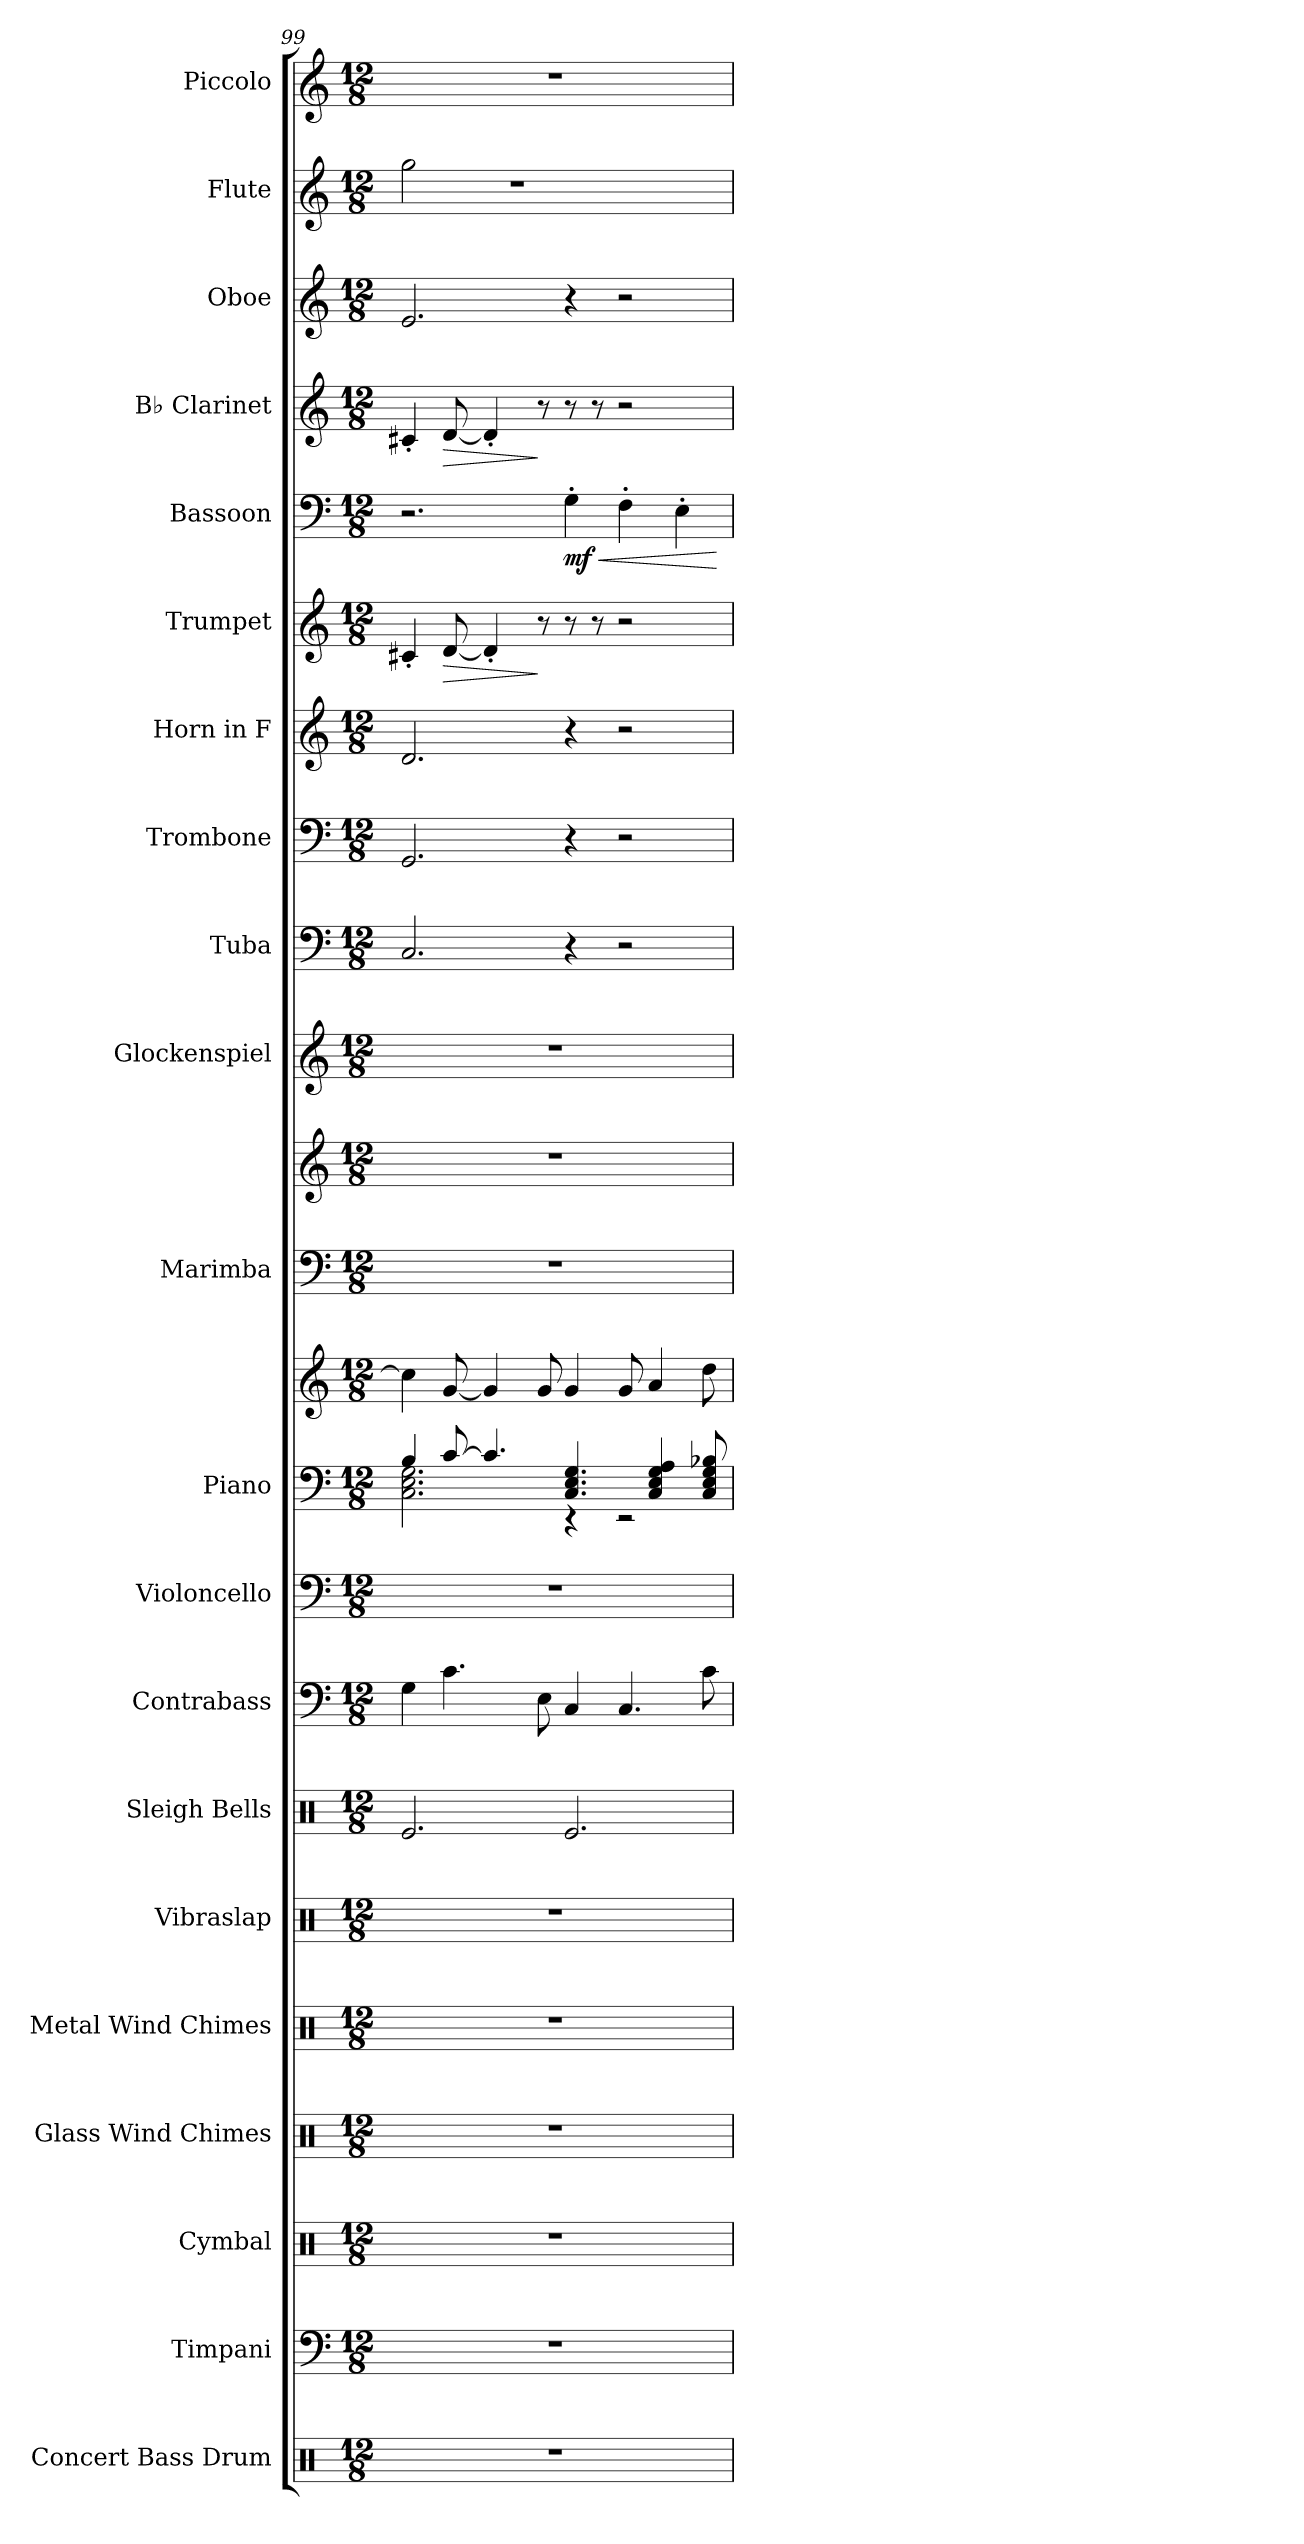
**kern	**kern	**kern	**kern	**kern	**kern	**kern	**kern	**kern	**kern	**kern	**kern	**kern	**kern	**kern	**kern	**kern	**kern	**dynam	**kern	**dynam	**kern	**dynam	**kern	**kern	**kern
*part21	*part20	*part19	*part18	*part17	*part16	*part15	*part14	*part13	*part12	*part12	*part11	*part11	*part10	*part9	*part8	*part7	*part6	*part6	*part5	*part5	*part4	*part4	*part3	*part2	*part1
*staff23	*staff22	*staff21	*staff20	*staff19	*staff18	*staff17	*staff16	*staff15	*staff14	*staff13	*staff12	*staff11	*staff10	*staff9	*staff8	*staff7	*staff6	*staff6	*staff5	*staff5	*staff4	*staff4	*staff3	*staff2	*staff1
*I"Concert Bass Drum	*I"Timpani	*I"Cymbal	*I"Glass Wind Chimes	*I"Metal Wind Chimes	*I"Vibraslap	*I"Sleigh Bells	*I"Contrabass	*I"Violoncello	*I"Piano	*	*I"Marimba	*	*I"Glockenspiel	*I"Tuba	*I"Trombone	*I"Horn in F	*I"Trumpet	*	*I"Bassoon	*	*I"B♭ Clarinet	*	*I"Oboe	*I"Flute	*I"Piccolo
*I'Con. BD	*I'Timp.	*I'Cym.	*I'Gl. Wn Ch.	*I'Met. Wn Ch.	*I'Vibslp.	*I'Sle. Be.	*I'Cb.	*I'Vc.	*I'Pno.	*	*I'Mrm.	*	*I'Glock.	*I'Tba.	*I'Tbn.	*	*I'Tpt.	*	*I'Bsn.	*	*I'B♭ Cl.	*	*I'Ob.	*I'Fl.	*I'Picc.
*clefX	*clefF4	*clefX	*clefX	*clefX	*clefX	*clefX	*clefF4	*clefF4	*clefF4	*clefG2	*clefF4	*clefG2	*clefG2	*clefF4	*clefF4	*clefG2	*clefG2	*	*clefF4	*	*clefG2	*	*clefG2	*clefG2	*clefG2
*	*	*	*	*	*	*	*ITrd7c12	*	*	*	*	*	*ITrd-14c-24	*	*	*ITrd4c7	*ITrd1c2	*	*	*	*ITrd1c2	*	*	*	*ITrd-7c-12
*k[]	*k[]	*k[]	*k[]	*k[]	*k[]	*k[]	*k[]	*k[]	*k[]	*k[]	*k[]	*k[]	*k[]	*k[]	*k[]	*k[b-]	*k[b-e-]	*	*k[]	*	*k[b-e-]	*	*k[]	*k[]	*k[]
*M12/8	*M12/8	*M12/8	*M12/8	*M12/8	*M12/8	*M12/8	*M12/8	*M12/8	*M12/8	*M12/8	*M12/8	*M12/8	*M12/8	*M12/8	*M12/8	*M12/8	*M12/8	*	*M12/8	*	*M12/8	*	*M12/8	*M12/8	*M12/8
=99	=99	=99	=99	=99	=99	=99	=99	=99	=99	=99	=99	=99	=99	=99	=99	=99	=99	=99	=99	=99	=99	=99	=99	=99	=99
*	*	*	*	*	*	*	*	*	*^	*	*	*	*	*	*	*	*	*	*	*	*	*	*	*	*
1.r	1.r	1.r	1.r	1.r	1.r	2.Re/	4GG\	1.r	4B/	2.C\ 2.E\ 2.G\	4cc\]	1.r	1.r	1.r	2.C/	2.GG/	2.G/	4Bn'/	.	2.r	.	4Bn'/	.	2.e/	2gg\	1.r
!	!	!	!	!	!	!	!	!	!	!	!	!	!	!	!	!	!	!	!LO:HP:b	!	!	!	!LO:HP:b	!	!	!
.	.	.	.	.	.	.	4.C\	.	[8c/	.	[8g/	.	.	.	.	.	.	[8c/	>	.	.	[8c/	>	.	.	.
.	.	.	.	.	.	.	.	.	4.c/]	.	4g/]	.	.	.	.	.	.	4c'/]	.	.	.	4c'/]	.	.	.	.
.	.	.	.	.	.	.	.	.	.	.	.	.	.	.	.	.	.	.	.	.	.	.	.	.	1r	.
!	!	!	!	!	!	!	!	!	!	!	!	!	!	!	!	!	!	!	!	!	!	!	!LO:DY:n=1:b	!	!	!
!	!	!	!	!	!	!	!	!	!	!	!	!	!	!	!	!	!	!	!	!	!	!	!LO:DY:n=2:b	!	!	!
.	.	.	.	.	.	.	8EE\	.	.	.	8g/	.	.	.	.	.	.	8r	]	.	.	8r	] p other-dynamics	.	.	.
!	!	!	!	!	!	!	!	!	!	!	!	!	!	!	!	!	!	!	!LO:DY:b	!	!LO:HP:b	!	!	!	!	!
!	!	!	!	!	!	!	!	!	!	!	!	!	!	!	!	!	!	!	!LO:DY:n=1:b	!	!LO:DY:n=1:b	!	!	!	!	!
.	.	.	.	.	.	2.Re/	4CC/	.	4.C/ 4.E/ 4.G/	4r	4g/	.	.	.	4r	4r	4r	8r	p other-dynamics	4G'\	< mf	8r	.	4r	.	.
.	.	.	.	.	.	.	.	.	.	.	.	.	.	.	.	.	.	8r	.	.	.	8r	.	.	.	.
.	.	.	.	.	.	.	4.CC/	.	.	2r	8g/	.	.	.	2r	2r	2r	2r	.	4F'\	.	2r	.	2r	.	.
.	.	.	.	.	.	.	.	.	4C/ 4E/ 4G/ 4A/	.	4a/	.	.	.	.	.	.	.	.	.	.	.	.	.	.	.
.	.	.	.	.	.	.	.	.	.	.	.	.	.	.	.	.	.	.	.	4E'\	.	.	.	.	.	.
.	.	.	.	.	.	.	8C\	.	8C/ 8E/ 8G/ 8B-X/	.	8dd\	.	.	.	.	.	.	.	.	.	.	.	.	.	.	.
*	*	*	*	*	*	*	*	*	*v	*v	*	*	*	*	*	*	*	*	*	*	*	*	*	*	*	*
.	.	.	.	.	.	.	.	.	.	.	.	.	.	.	.	.	.	.	.	[	.	.	.	.	.
=	=	=	=	=	=	=	=	=	=	=	=	=	=	=	=	=	=	=	=	=	=	=	=	=	=
*-	*-	*-	*-	*-	*-	*-	*-	*-	*-	*-	*-	*-	*-	*-	*-	*-	*-	*-	*-	*-	*-	*-	*-	*-	*-
